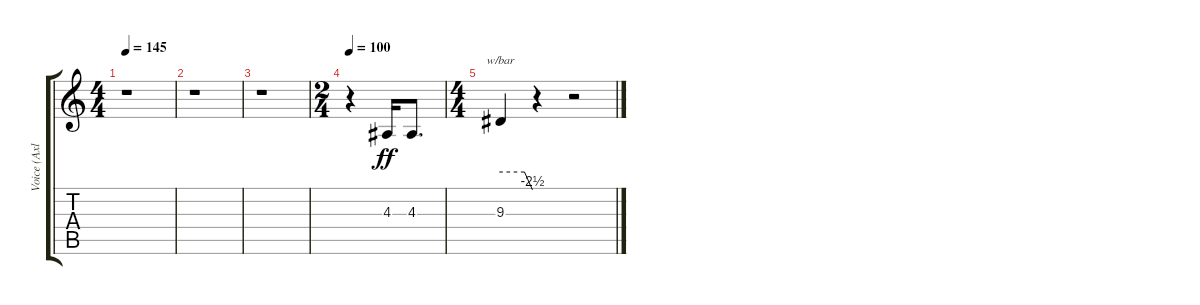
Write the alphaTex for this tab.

\track ("Voice (Axl)" "Voice (Axl") {instrument lead2sawtooth}
\staff {score tabs}
\tuning (Eb4 Bb3 Gb3 Db3 Ab2 Eb2) {hide}
\ts (4 4)
\tempo 145
\clef g2
\ks c
r.1{dy ff} |
r.1 |
r.1 |
\ts (2 4)
\tempo 100
r.4 4.3.16 4.3.8{d} |
\ts (4 4)
9.3.4{tbe (custom default 0 0 45 0 60 -10)} r.4 r.2
